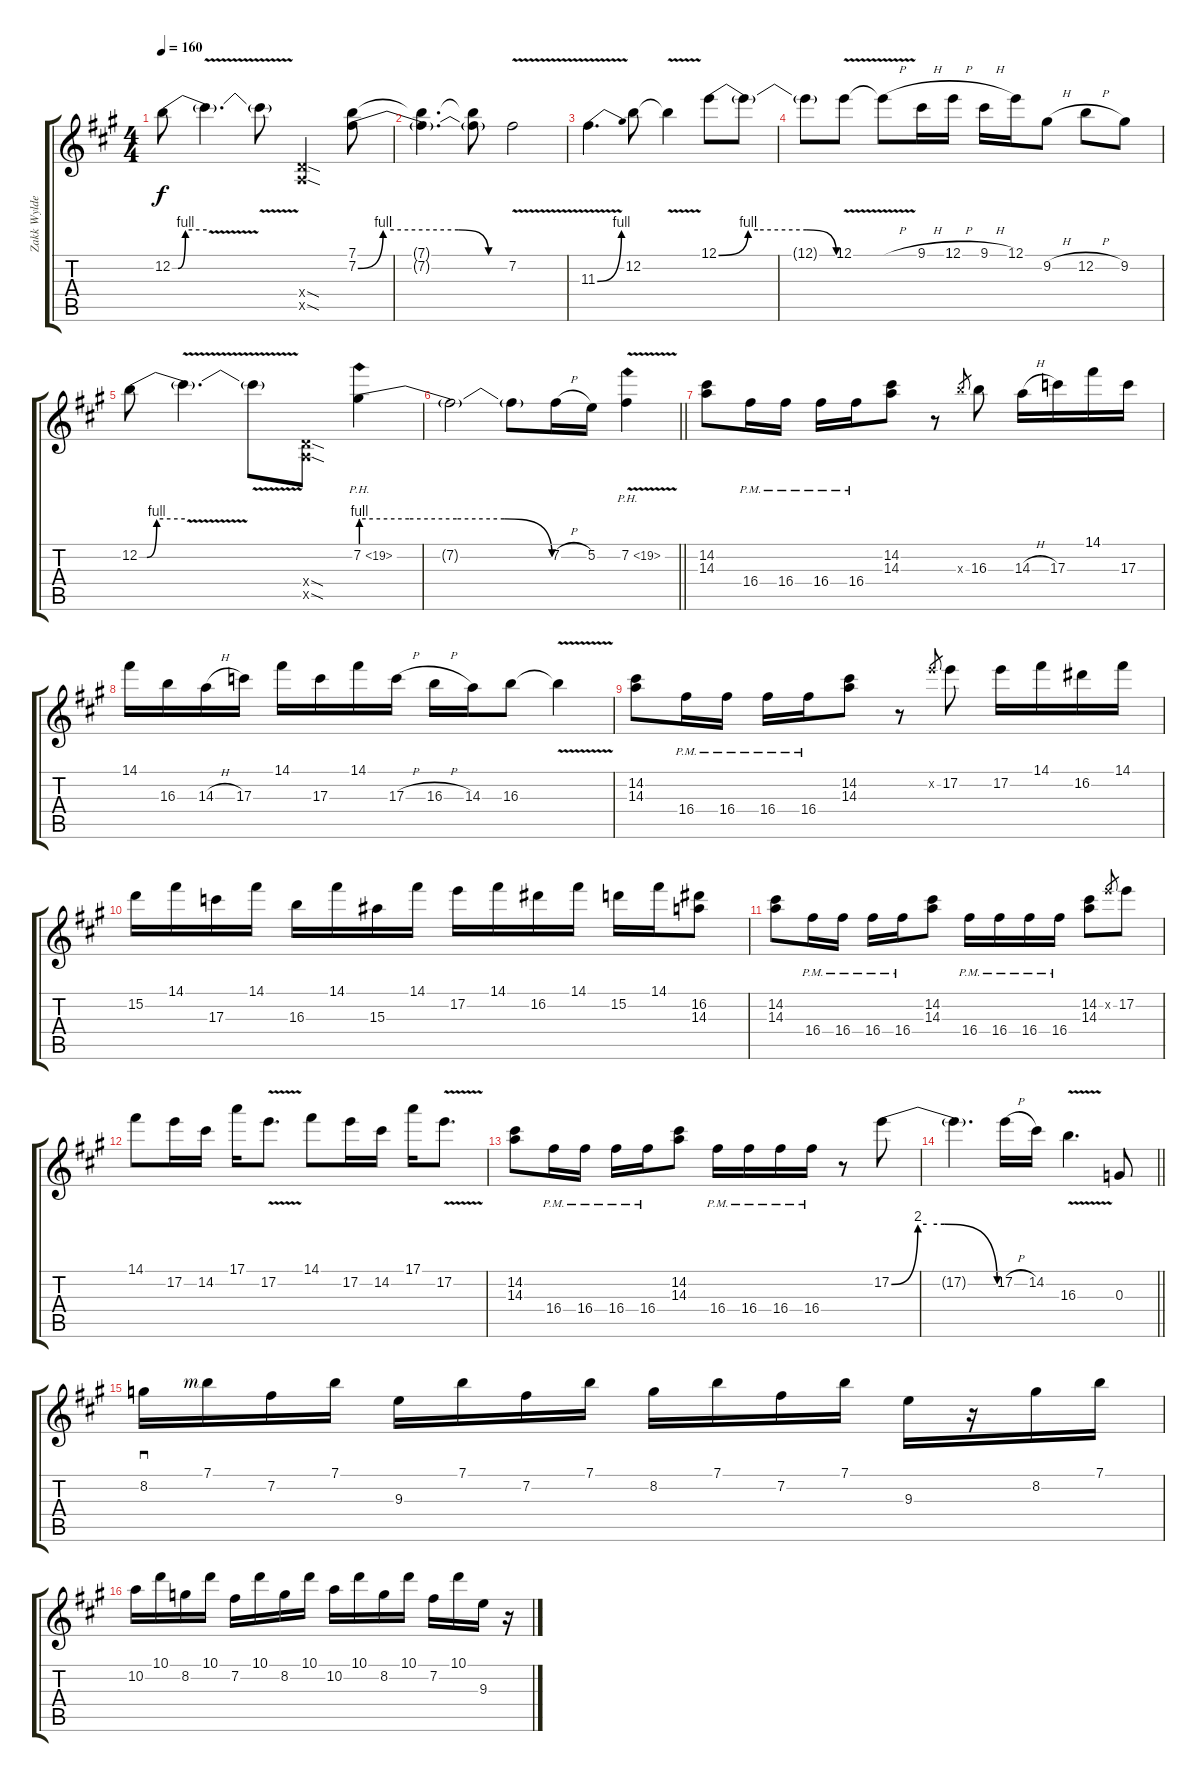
\track ("Zakk Wylde" "Zakk Wylde") {instrument overdrivenguitar}
\staff {score tabs}
\tuning (E4 B3 G3 D3 A2 E2) {hide}
\ts (4 4)
\tempo 160
\clef g2
\ks a
12.2{be (custom 0 0 10 0 23 4 60 4)}.8{dy f} 12.2{v t}.4{d} 12.2{t}.8 (0.4{sod x} 0.5{sod x}).4 (7.1 7.2{be (custom 0 0 10 4 20 4 40 4 52 0 60 0)}).8 |
(7.1{t} 7.2{t}).4{d} (7.1{t} 7.2{t}).8 7.2{v}.2 |
11.3{be (bend 0 0 60 4) v}.4{d} 12.2.8 12.2{v t}.4 12.1{be (custom 0 0 15 4 20 4 45 4 60 0)}.8 12.1{t}.8 |
12.1{t}.8 12.1{v}.8 12.1{h t}.8 9.1{h}.16 12.1{h}.16 9.1{h}.16 12.1.16 9.2{h}.8 12.2{h}.8 9.2.8 |
12.2{be (custom 0 0 10 0 23 4 60 4)}.8 12.2{v t}.4{d} 12.2{t}.8 (0.4{sod x} 0.5{sod x}).8 7.2{be (custom 0 4 15 4 30 4 45 4 60 0) ph 12}.4 |
\barLineRight lightlight
7.2{t}.2 7.2{t}.8 7.2{h}.16 5.2.16 7.2{ph 12 v}.4 |
(14.2 14.3).8 16.4{pm}.16 16.4{pm}.16 16.4{pm}.16 16.4{pm}.16 (14.2 14.3).8 r.8 16.3{x}.8{gr} 16.3.8 14.3{h}.16 17.3.16 14.1.16 17.3.16 |
14.1.16 16.3.16 14.3{h}.16 17.3.16 14.1.16 17.3.16 14.1.16 17.3{h}.16 16.3{h}.16 14.3.16 16.3.8 16.3{v t}.4 |
(14.2 14.3).8 16.4{pm}.16 16.4{pm}.16 16.4{pm}.16 16.4{pm}.16 (14.2 14.3).8 r.8 17.2{x}.8{gr} 17.2.8 17.2.16 14.1.16 16.2.16 14.1.16 |
15.2.16 14.1.16 17.3.16 14.1.16 16.3.16 14.1.16 15.3.16 14.1.16 17.2.16 14.1.16 16.2.16 14.1.16 15.2.16 14.1.16 (16.2 14.3).8 |
(14.2 14.3).8 16.4{pm}.16 16.4{pm}.16 16.4{pm}.16 16.4{pm}.16 (14.2 14.3).8 16.4{pm}.16 16.4{pm}.16 16.4{pm}.16 16.4{pm}.16 (14.2 14.3).8 17.2{x}.8{gr} 17.2.8 |
14.1.8 17.2.16 14.2.16 17.1.16 17.2{v}.8{d} 14.1.8 17.2.16 14.2.16 17.1.16 17.2{v}.8{d} |
(14.2 14.3).8 16.4{pm}.16 16.4{pm}.16 16.4{pm}.16 16.4{pm}.16 (14.2 14.3).8 16.4{pm}.16 16.4{pm}.16 16.4{pm}.16 16.4{pm}.16 r.8 17.2{be (custom 0 0 15 8 20 8 30 8 60 0)}.8 |
\barLineRight lightlight
17.2{t}.4{d} 17.2{h}.16 14.2.16 16.3{v}.4{d} 0.3.8 |
8.2.16{sd} 7.1{rf 3}.16 7.2.16 7.1.16 9.3.16 7.1.16 7.2.16 7.1.16 8.2.16 7.1.16 7.2.16 7.1.16 9.3.16 r.16 8.2.16 7.1.16 |
10.2.16 10.1.16 8.2.16 10.1.16 7.2.16 10.1.16 8.2.16 10.1.16 10.2.16 10.1.16 8.2.16 10.1.16 7.2.16 10.1.16 9.3.16 r.16
